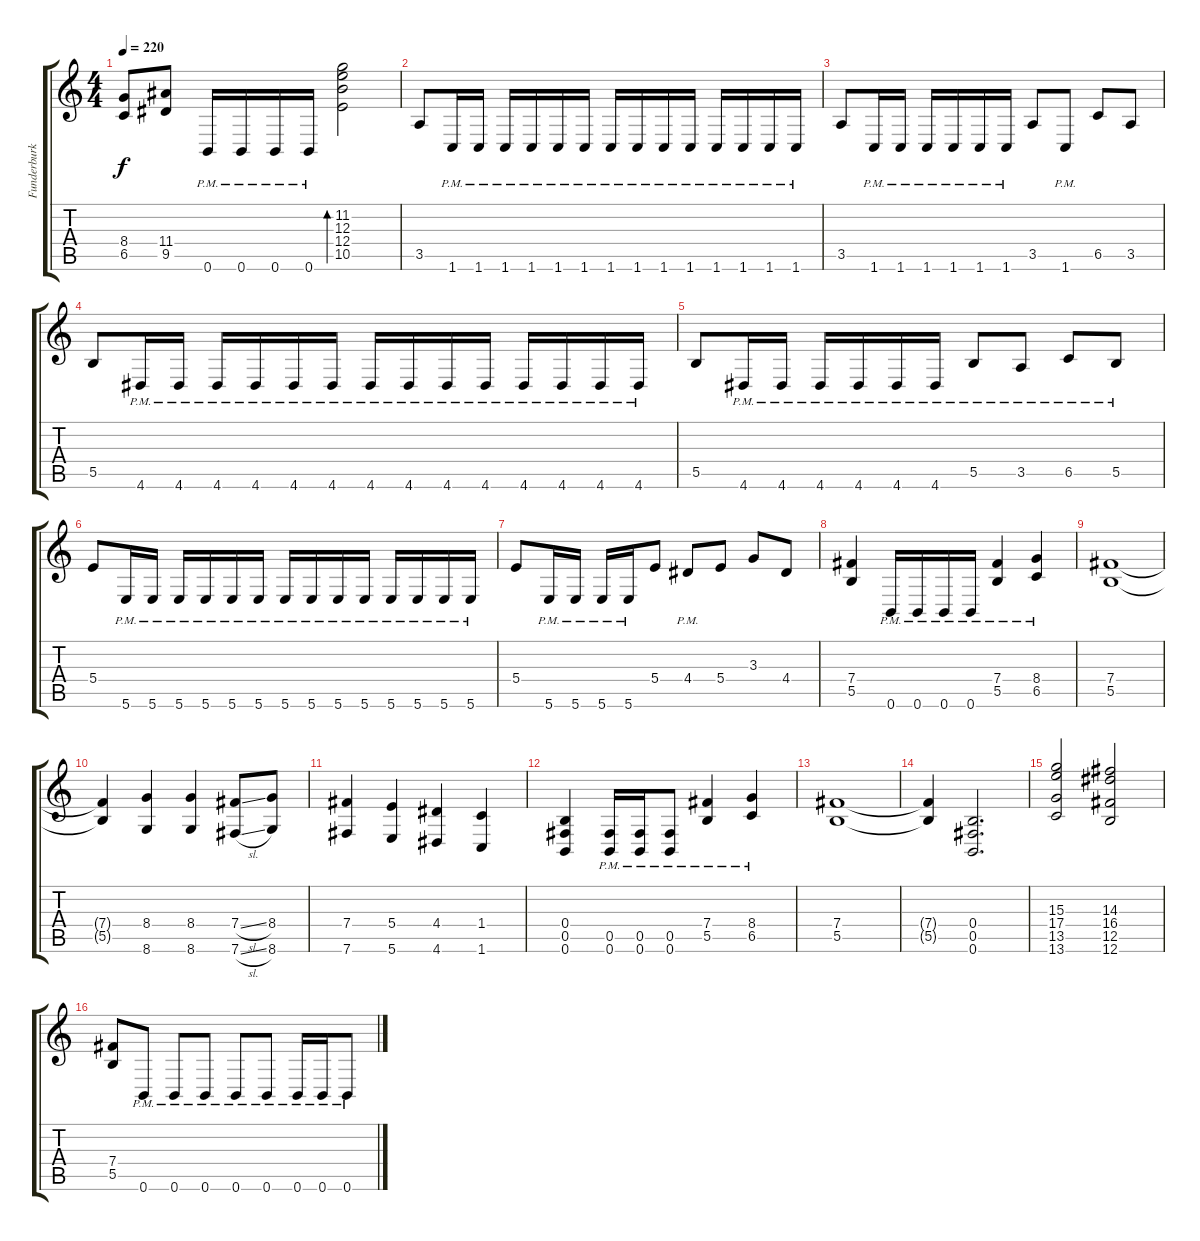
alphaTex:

\track ("Funderburk Rhythm" "Funderburk") {instrument overdrivenguitar}
\staff {score tabs}
\tuning (Db4 Ab3 E3 B2 Gb2 B1) {hide}
\ts (4 4)
\tempo 220
\clef g2
\ks c
(8.4 6.5).8{dy f} (11.4 9.5).8 0.6{pm}.16 0.6{pm}.16 0.6{pm}.16 0.6{pm}.16 (11.2 12.3 12.4 10.5).2{bd 240} |
3.5.8 1.6{pm}.16 1.6{pm}.16 1.6{pm}.16 1.6{pm}.16 1.6{pm}.16 1.6{pm}.16 1.6{pm}.16 1.6{pm}.16 1.6{pm}.16 1.6{pm}.16 1.6{pm}.16 1.6{pm}.16 1.6{pm}.16 1.6{pm}.16 |
3.5.8 1.6{pm}.16 1.6{pm}.16 1.6{pm}.16 1.6{pm}.16 1.6{pm}.16 1.6{pm}.16 3.5.8 1.6{pm}.8 6.5.8 3.5.8 |
5.5.8 4.6{pm}.16 4.6{pm}.16 4.6{pm}.16 4.6{pm}.16 4.6{pm}.16 4.6{pm}.16 4.6{pm}.16 4.6{pm}.16 4.6{pm}.16 4.6{pm}.16 4.6{pm}.16 4.6{pm}.16 4.6{pm}.16 4.6{pm}.16 |
5.5.8 4.6{pm}.16 4.6{pm}.16 4.6{pm}.16 4.6{pm}.16 4.6{pm}.16 4.6{pm}.16 5.5{pm}.8 3.5{pm}.8 6.5{pm}.8 5.5{pm}.8 |
5.4.8 5.6{pm}.16 5.6{pm}.16 5.6{pm}.16 5.6{pm}.16 5.6{pm}.16 5.6{pm}.16 5.6{pm}.16 5.6{pm}.16 5.6{pm}.16 5.6{pm}.16 5.6{pm}.16 5.6{pm}.16 5.6{pm}.16 5.6{pm}.16 |
5.4.8 5.6{pm}.16 5.6{pm}.16 5.6{pm}.16 5.6{pm}.16 5.4.8 4.4{pm}.8 5.4.8 3.3.8 4.4.8 |
(7.4 5.5).4 0.6{pm}.16 0.6{pm}.16 0.6{pm}.16 0.6{pm}.16 (7.4{pm} 5.5{pm}).4 (8.4{pm} 6.5{pm}).4 |
(7.4 5.5).1 |
(7.4{t} 5.5{t}).4 (8.4 8.6).4 (8.4 8.6).4 (7.4{sl} 7.6{sl}).8 (8.4 8.6).8 |
(7.4 7.6).4 (5.4 5.6).4 (4.4 4.6).4 (1.4 1.6).4 |
(0.4 0.5 0.6).4 (0.5{pm} 0.6{pm}).16 (0.5{pm} 0.6{pm}).16 (0.5{pm} 0.6{pm}).8 (7.4{pm} 5.5{pm}).4 (8.4{pm} 6.5{pm}).4 |
(7.4 5.5).1 |
(7.4{t} 5.5{t}).4 (0.4 0.5 0.6).2{d} |
(15.3 17.4 13.5 13.6).2 (14.3 16.4 12.5 12.6).2 |
(7.4 5.5).8 0.6{pm}.8 0.6{pm}.8 0.6{pm}.8 0.6{pm}.8 0.6{pm}.8 0.6{pm}.16 0.6{pm}.16 0.6{pm}.8
